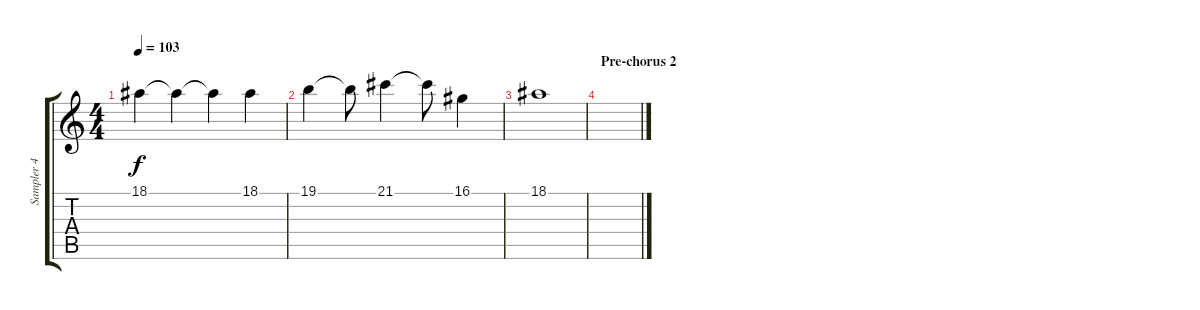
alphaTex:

\track ("Sampler 4" "Sampler 4") {instrument vibraphone}
\staff {score tabs}
\tuning (E4 B3 G3 D3 A2 E2) {hide}
\ts (4 4)
\tempo 103
\clef g2
\ks c
18.1.4{dy f} 18.1{t}.4 18.1{t}.4 18.1.4 |
19.1.4 19.1{t}.8 21.1.4 21.1{t}.8 16.1.4 |
18.1.1 |
\section ("" "Pre-chorus 2")
